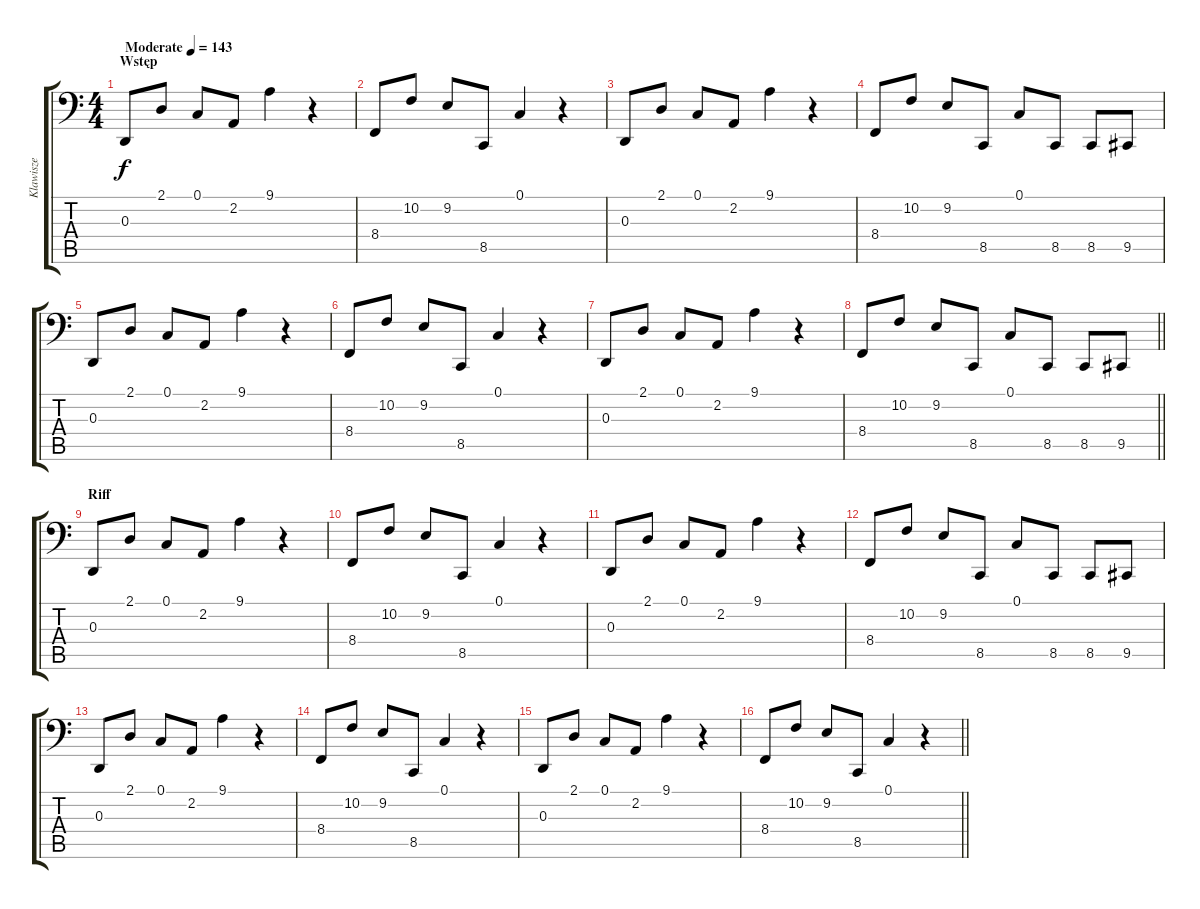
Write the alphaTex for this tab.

\track ("Klawisze" "Klawisze") {instrument lead8bassandlead}
\staff {score tabs}
\tuning (C3 G2 D2 A1 E1 B0) {hide}
\ts (4 4)
\section ("" "Wstęp")
\tempo (143 "Moderate")
\clef f4
\ks c
0.3.8{dy f instrument lead8bassandlead} 2.1.8 0.1.8 2.2.8 9.1.4 r.4 |
8.4.8 10.2.8 9.2.8 8.5.8 0.1.4 r.4 |
0.3.8 2.1.8 0.1.8 2.2.8 9.1.4 r.4 |
8.4.8 10.2.8 9.2.8 8.5.8 0.1.8 8.5.8 8.5.8 9.5.8 |
0.3.8 2.1.8 0.1.8 2.2.8 9.1.4 r.4 |
8.4.8 10.2.8 9.2.8 8.5.8 0.1.4 r.4 |
0.3.8 2.1.8 0.1.8 2.2.8 9.1.4 r.4 |
\barLineRight lightlight
8.4.8 10.2.8 9.2.8 8.5.8 0.1.8 8.5.8 8.5.8 9.5.8 |
\section ("" "Riff")
0.3.8 2.1.8 0.1.8 2.2.8 9.1.4 r.4 |
8.4.8 10.2.8 9.2.8 8.5.8 0.1.4 r.4 |
0.3.8 2.1.8 0.1.8 2.2.8 9.1.4 r.4 |
8.4.8 10.2.8 9.2.8 8.5.8 0.1.8 8.5.8 8.5.8 9.5.8 |
0.3.8 2.1.8 0.1.8 2.2.8 9.1.4 r.4 |
8.4.8 10.2.8 9.2.8 8.5.8 0.1.4 r.4 |
0.3.8 2.1.8 0.1.8 2.2.8 9.1.4 r.4 |
\barLineRight lightlight
8.4.8 10.2.8 9.2.8 8.5.8 0.1.4 r.4
